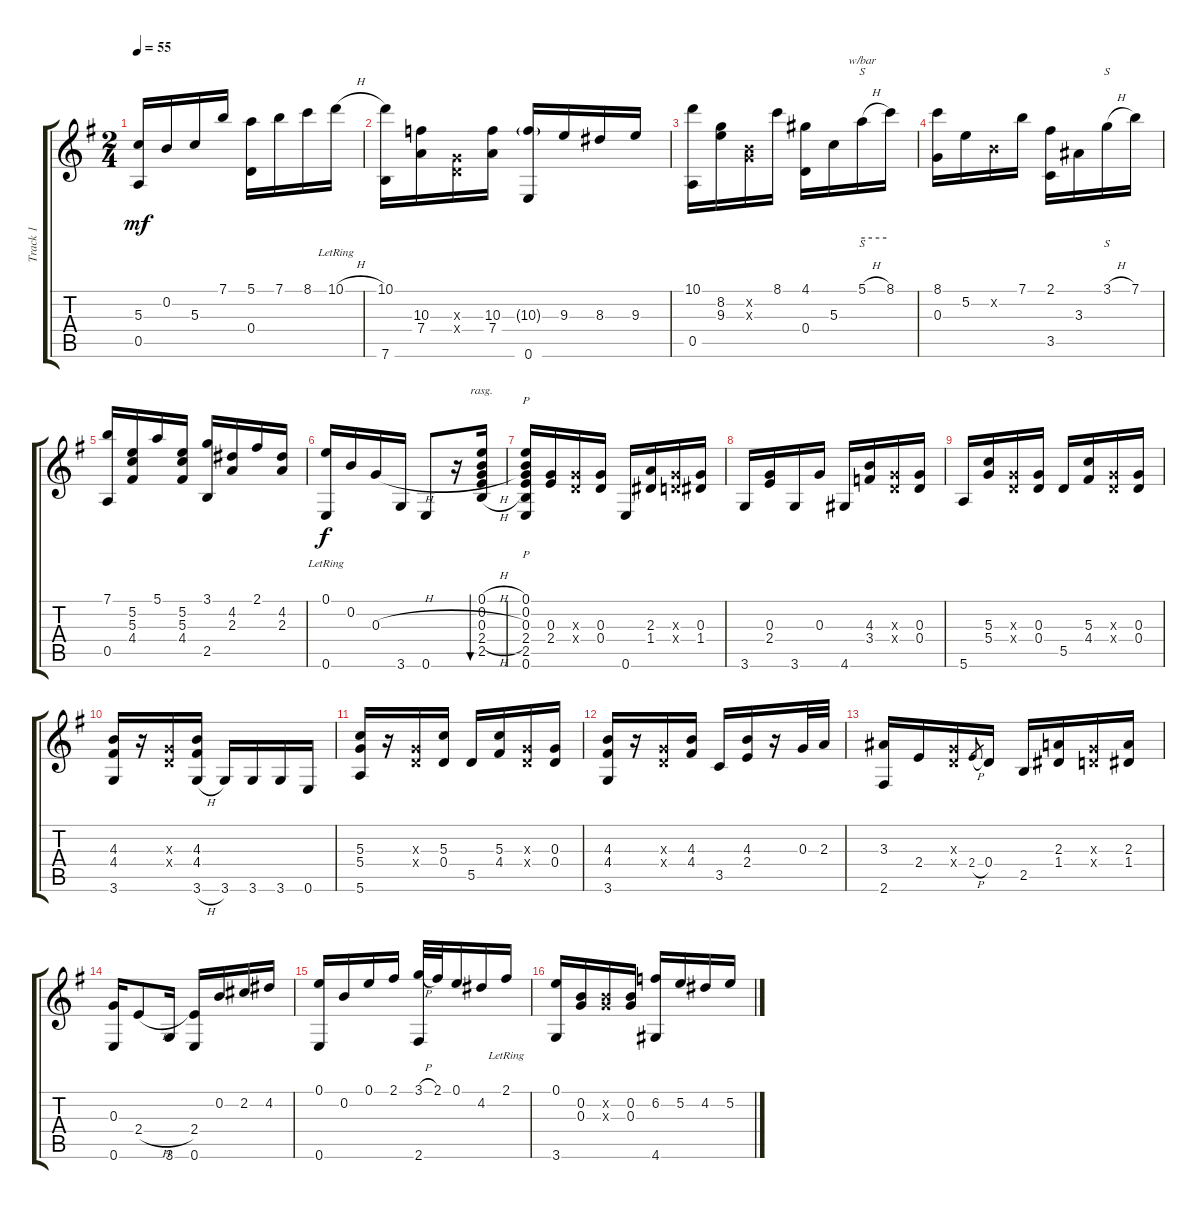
\track ("Track 1" "Track 1") {instrument acousticguitarsteel}
\staff {score tabs}
\tuning (E4 B3 G3 D3 A2 E2) {hide}
\ts (2 4)
\tempo 55
\clef g2
\ks g
(5.3 0.5).16{dy mf} 0.2.16 5.3.16 7.1.16 (5.1 0.4).16 7.1.16 8.1.16 10.1{h lr}.16 |
(10.1 7.6).16 (10.3 7.4).16 (0.3{x} 0.4{x}).16 (10.3 7.4).16 (10.3{g} 0.6).16 9.3.16 8.3.16 9.3.16 |
(10.1 0.5).16 (8.2 9.3).16 (0.2{x} 0.3{x}).16 8.1.16 (4.1 0.4).16 5.3.16 5.1{h}.16{s tbe (hold default 0 0 60 0)} 8.1.16 |
(8.1 0.3).16 5.2.16 0.2{x}.16 7.1.16 (2.1 3.5).16 3.3.16 3.1{h}.16{s} 7.1.16 |
(7.1 0.5).16 (5.2 5.3 4.4).16 5.1.16 (5.2 5.3 4.4).16 (3.1 2.5).16 (4.2 2.3).16 2.1.16 (4.2 2.3).16 |
(0.1{lr} 0.6{lr}).16{dy f} 0.2.16 0.3{h}.16 3.6.16 0.6.8 r.16 (0.1{h} 0.2{h} 0.3{h} 2.4{h} 2.5{h}).16{bu 480 rasg ii} |
(0.1 0.2 0.3 2.4 2.5 0.6).16{p} (0.3 2.4).16 (0.3{x} 0.4{x}).16 (0.3 0.4).16 0.6.16 (2.3 1.4).16 (0.3{x} 0.4{x}).16 (0.3 1.4).16 |
3.6.16 (0.3 2.4).16 3.6.16 0.3.16 4.6.16 (4.3 3.4).16 (0.3{x} 0.4{x}).16 (0.3 0.4).16 |
5.6.16 (5.3 5.4).16 (0.3{x} 0.4{x}).16 (0.3 0.4).16 5.5.16 (5.3 4.4).16 (0.3{x} 0.4{x}).16 (0.3 0.4).16 |
(4.3 4.4 3.6).16 r.16 (0.3{x} 0.4{x}).16 (4.3 4.4 3.6{h}).16 3.6.16 3.6.16 3.6.16 0.6.16 |
(5.3 5.4 5.6).16 r.16 (0.3{x} 0.4{x}).16 (5.3 0.4).16 5.5.16 (5.3 4.4).16 (0.3{x} 0.4{x}).16 (0.3 0.4).16 |
(4.3 4.4 3.6).16 r.16 (0.3{x} 0.4{x}).16 (4.3 4.4).16 3.5.16 (4.3 2.4).16 r.16 0.3.32 2.3.32 |
(3.3 2.6).16 2.4.16 (0.3{x} 0.4{x}).16 2.4{h}.8{gr} 0.4.16 2.5.16 (2.3 1.4).16 (0.3{x} 0.4{x}).16 (2.3 1.4).16 |
(0.3 0.6).16 2.4{h}.8 3.6.16 (2.4 0.6).16 0.2.16 2.2.16 4.2.16 |
(0.1 0.6).16 0.2.16 0.1.16 2.1.16 (3.1{h} 2.6).32 2.1.32 0.1.16 4.2.16 2.1{lr}.16 |
(0.1 3.6).16 (0.2 0.3).16 (0.2{x} 0.3{x}).16 (0.2 0.3).16 (6.2 4.6).16 5.2.16 4.2.16 5.2.16
